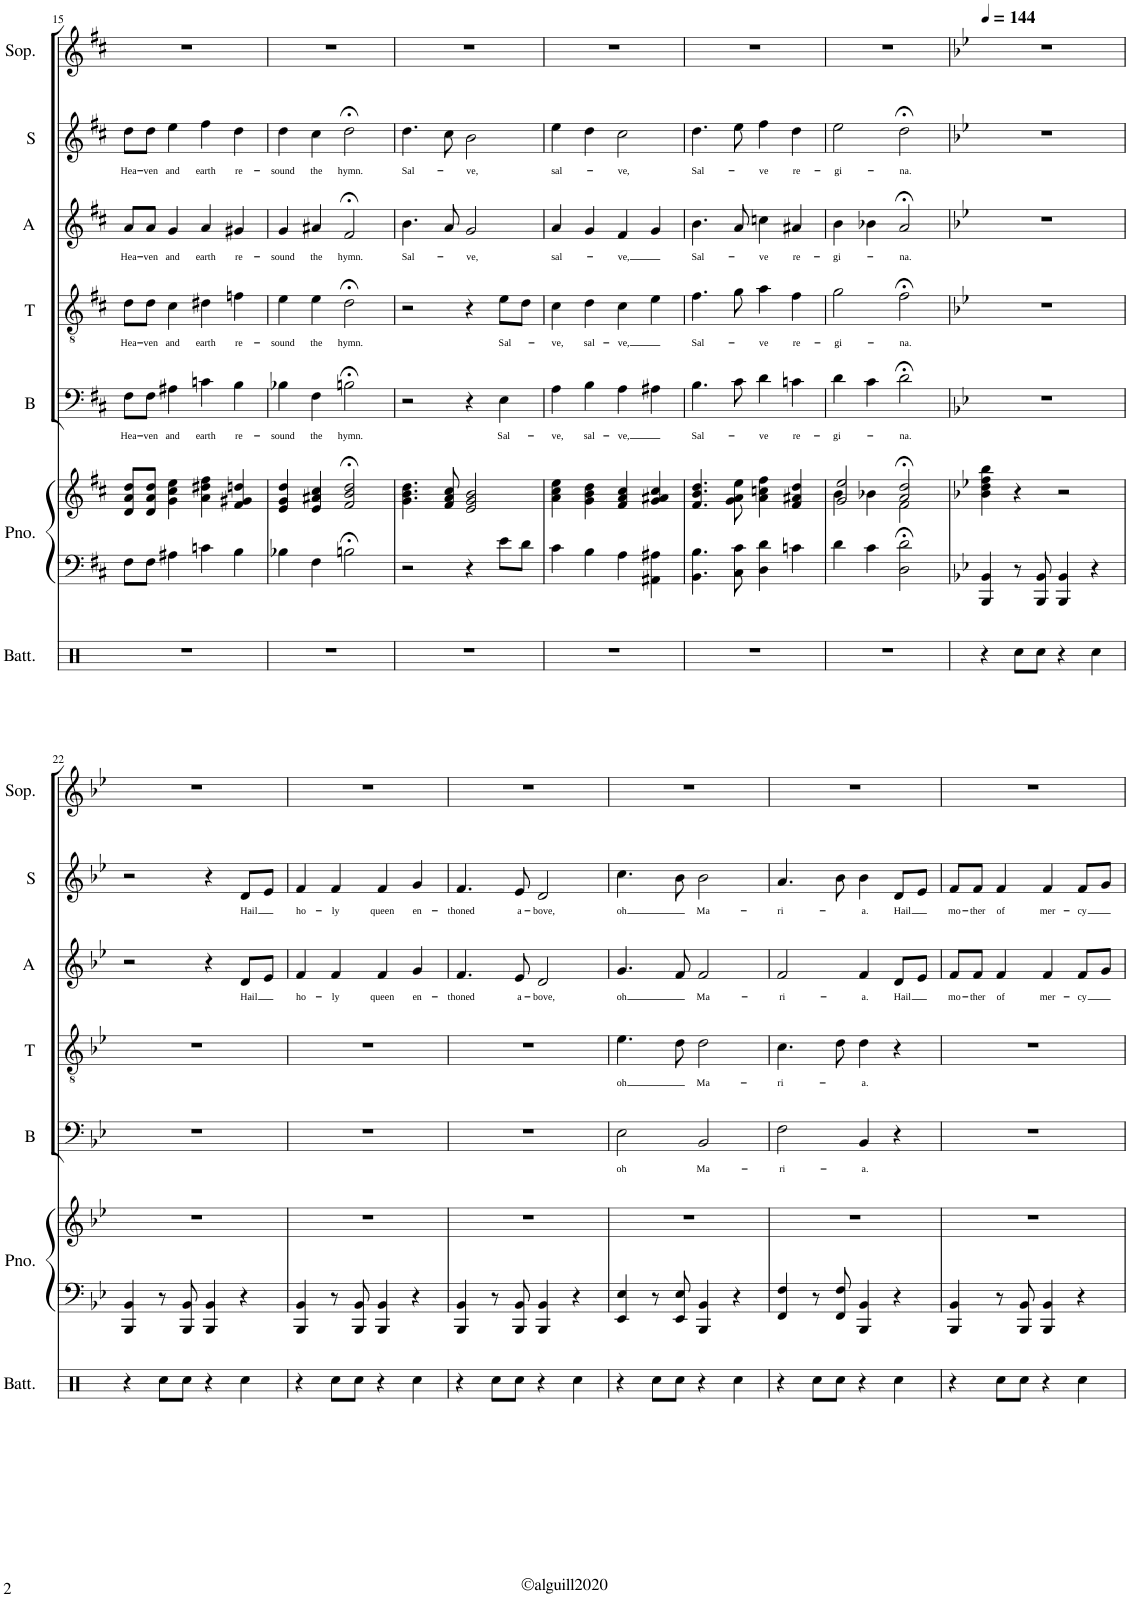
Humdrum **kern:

**kern	**kern	**kern	**kern	**text	**kern	**text	**kern	**text	**kern	**text	**kern
*part7	*part6	*part6	*part5	*part5	*part4	*part4	*part3	*part3	*part2	*part2	*part1
*staff8	*staff7	*staff6	*staff5	*staff5	*staff4	*staff4	*staff3	*staff3	*staff2	*staff2	*staff1
*I"Batterie	*I"Piano	*	*I"Basse	*	*I"Ténor	*	*I"Alto	*	*I"Soprano	*	*I"Soprano
*I'Batt.	*I'Pno.	*	*I'B	*	*I'T	*	*I'A	*	*I'S	*	*I'Sop.
!!LO:PB:g=z
*clefX	*clefF4	*clefG2	*clefF4	*	*clefGv2	*	*clefG2	*	*clefG2	*	*clefG2
*	*	*	*	*	*	*	*Trd1c2	*	*	*	*Trd1c2
*k[f#c#]	*k[f#c#]	*k[f#c#]	*k[f#c#]	*	*k[f#c#]	*	*k[f#c#]	*	*k[f#c#]	*	*k[f#c#]
*D:	*D:	*D:	*D:	*	*D:	*	*D:	*	*D:	*	*D:
*M4/4	*M4/4	*M4/4	*M4/4	*	*M4/4	*	*M4/4	*	*M4/4	*	*M4/4
=15	=15	=15	=15	=15	=15	=15	=15	=15	=15	=15	=15
!	!	!	!	!LO:LY:b	!	!LO:LY:b	!	!LO:LY:b	!	!LO:LY:b	!
1r	8F#\L	8d/ 8a/ 8dd/L	8F#\L	Hea-	8d\L	Hea-	8a/L	Hea-	8dd\L	Hea-	1r
!	!	!	!	!LO:LY:b	!	!LO:LY:b	!	!LO:LY:b	!	!LO:LY:b	!
.	8F#\J	8d/ 8a/ 8dd/J	8F#\J	-ven	8d\J	-ven	8a/J	-ven	8dd\J	-ven	.
!	!	!	!	!LO:LY:b	!	!LO:LY:b	!	!LO:LY:b	!	!LO:LY:b	!
.	4A#X\	4g\ 4cc#\ 4ee\	4A#X\	and	4c#\	and	4g/	and	4ee\	and	.
!	!	!	!	!LO:LY:b	!	!LO:LY:b	!	!LO:LY:b	!	!LO:LY:b	!
.	4cn\	4a\ 4dd#X\ 4ff#\	4cn\	earth	4d#X\	earth	4a/	earth	4ff#\	earth	.
!	!	!	!	!LO:LY:b	!	!LO:LY:b	!	!LO:LY:b	!	!LO:LY:b	!
.	4B\	4f#/ 4g#X/ 4ddn/	4B\	re-	4fn\	re-	4g#X/	re-	4dd\	re-	.
=16	=16	=16	=16	=16	=16	=16	=16	=16	=16	=16	=16
!	!	!	!	!LO:LY:b	!	!LO:LY:b	!	!LO:LY:b	!	!LO:LY:b	!
1r	4B-X\	4e/ 4g/ 4dd/	4B-X\	-sound	4e\	-sound	4g/	-sound	4dd\	-sound	1r
!	!	!	!	!LO:LY:b	!	!LO:LY:b	!	!LO:LY:b	!	!LO:LY:b	!
.	4F#\	4e/ 4a#X/ 4cc#/	4F#\	the	4e\	the	4a#X/	the	4cc#\	the	.
!	!	!	!	!LO:LY:b	!	!LO:LY:b	!	!LO:LY:b	!	!LO:LY:b	!
.	2Bn;<\	2f#/;< 2b/;< 2dd/;<	2Bn;<\	hymn.	2d;<\	hymn.	2f#;</	hymn.	2dd;<\	hymn.	.
=17	=17	=17	=17	=17	=17	=17	=17	=17	=17	=17	=17
!	!	!	!	!	!	!	!	!LO:LY:b	!	!LO:LY:b	!
1r	2r	4.g\ 4.b\ 4.dd\	2r	.	2r	.	4.b\	Sal-	4.dd\	Sal-	1r
.	.	8f#/ 8a/ 8cc#/	.	.	.	.	8a/	.	8cc#\	.	.
!	!	!	!	!	!	!	!	!LO:LY:b	!	!LO:LY:b	!
.	4r	2e/ 2g/ 2b/	4r	.	4r	.	2g/	-ve,	2b\	-ve,	.
!	!	!	!	!LO:LY:b	!	!LO:LY:b	!	!	!	!	!
.	8e\L	.	4E\	Sal-	8e\L	Sal-	.	.	.	.	.
.	8d\J	.	.	.	8d\J	.	.	.	.	.	.
=18	=18	=18	=18	=18	=18	=18	=18	=18	=18	=18	=18
!	!	!	!	!LO:LY:b	!	!LO:LY:b	!	!LO:LY:b	!	!LO:LY:b	!
1r	4c#\	4a\ 4cc#\ 4ee\	4A\	-ve,	4c#\	-ve,	4a/	sal-	4ee\	sal-	1r
!	!	!	!	!LO:LY:b	!	!LO:LY:b	!	!	!	!	!
.	4B\	4g\ 4b\ 4dd\	4B\	sal-	4d\	sal-	4g/	.	4dd\	.	.
!	!	!	!	!LO:LY:b	!	!LO:LY:b	!	!LO:LY:b	!	!LO:LY:b	!
.	4A\	4f#/ 4a/ 4cc#/	4A\	-ve,	4c#\	-ve,	4f#/	-ve,	2cc#\	-ve,	.
.	4AA#X\ 4A#X\	4g/ 4a#X/ 4cc#/	4A#X\	.	4e\	.	4g/	.	.	.	.
=19	=19	=19	=19	=19	=19	=19	=19	=19	=19	=19	=19
!	!	!	!	!LO:LY:b	!	!LO:LY:b	!	!LO:LY:b	!	!LO:LY:b	!
1r	4.BB\ 4.B\	4.f#/ 4.b/ 4.dd/	4.B\	Sal-	4.f#\	Sal-	4.b\	Sal-	4.dd\	Sal-	1r
.	8C#\ 8c#\	8g\ 8a\ 8ee\	8c#\	.	8g\	.	8a/	.	8ee\	.	.
!	!	!	!	!LO:LY:b	!	!LO:LY:b	!	!LO:LY:b	!	!LO:LY:b	!
.	4D\ 4d\	4a\ 4ccn\ 4ff#\	4d\	-ve	4a\	-ve	4ccn\	-ve	4ff#\	-ve	.
!	!	!	!	!LO:LY:b	!	!LO:LY:b	!	!LO:LY:b	!	!LO:LY:b	!
.	4cn\	4f#/ 4a#X/ 4dd/	4cn\	re-	4f#\	re-	4a#X/	re-	4dd\	re-	.
=20	=20	=20	=20	=20	=20	=20	=20	=20	=20	=20	=20
*	*	*^	*	*	*	*	*	*	*	*	*
!	!	!	!	!	!LO:LY:b	!	!LO:LY:b	!	!LO:LY:b	!	!LO:LY:b	!
1r	4d\	2g/ 2ee/	4b\	4d\	-gi-	2g\	-gi-	4b\	-gi-	2ee\	-gi-	1r
.	4c#\	.	4b-X\	4c#\	.	.	.	4b-X\	.	.	.	.
!	!	!	!	!	!LO:LY:b	!	!LO:LY:b	!	!LO:LY:b	!	!LO:LY:b	!
.	2D\;< 2d\;<	2a/;< 2dd/;<	2f#\	2d;<\	-na.	2f#;<\	-na.	2a;</	-na.	2dd;<\	-na.	.
*	*	*v	*v	*	*	*	*	*	*	*	*	*
=21	=21	=21	=21	=21	=21	=21	=21	=21	=21	=21	=21
*k[b-e-]	*k[b-e-]	*k[b-e-]	*k[b-e-]	*	*k[b-e-]	*	*k[b-e-]	*	*k[b-e-]	*	*k[b-e-]
*B-:	*B-:	*B-:	*B-:	*	*B-:	*	*B-:	*	*B-:	*	*B-:
*	*	*	*	*	*	*	*	*	*	*	*MM144
4r	4BBB-/ 4BB-/	4b-\ 4dd\ 4ff\ 4bb-\	1r	.	1r	.	1r	.	1r	.	1r
8Rcc\L	8r	4r	.	.	.	.	.	.	.	.	.
8Rcc\J	8BBB-/ 8BB-/	.	.	.	.	.	.	.	.	.	.
4r	4BBB-/ 4BB-/	2r	.	.	.	.	.	.	.	.	.
4Rcc\	4r	.	.	.	.	.	.	.	.	.	.
!!LO:LB:g=z
=22	=22	=22	=22	=22	=22	=22	=22	=22	=22	=22	=22
4r	4BBB-/ 4BB-/	1r	1r	.	1r	.	2r	.	2r	.	1r
8Rcc\L	8r	.	.	.	.	.	.	.	.	.	.
8Rcc\J	8BBB-/ 8BB-/	.	.	.	.	.	.	.	.	.	.
4r	4BBB-/ 4BB-/	.	.	.	.	.	4r	.	4r	.	.
!	!	!	!	!	!	!	!	!LO:LY:b	!	!LO:LY:b	!
4Rcc\	4r	.	.	.	.	.	8d/L	Hail	8d/L	Hail	.
.	.	.	.	.	.	.	8e-/J	.	8e-/J	.	.
=23	=23	=23	=23	=23	=23	=23	=23	=23	=23	=23	=23
!	!	!	!	!	!	!	!	!LO:LY:b	!	!LO:LY:b	!
4r	4BBB-/ 4BB-/	1r	1r	.	1r	.	4f/	ho-	4f/	ho-	1r
!	!	!	!	!	!	!	!	!LO:LY:b	!	!LO:LY:b	!
8Rcc\L	8r	.	.	.	.	.	4f/	-ly	4f/	-ly	.
8Rcc\J	8BBB-/ 8BB-/	.	.	.	.	.	.	.	.	.	.
!	!	!	!	!	!	!	!	!LO:LY:b	!	!LO:LY:b	!
4r	4BBB-/ 4BB-/	.	.	.	.	.	4f/	queen	4f/	queen	.
!	!	!	!	!	!	!	!	!LO:LY:b	!	!LO:LY:b	!
4Rcc\	4r	.	.	.	.	.	4g/	en-	4g/	en-	.
=24	=24	=24	=24	=24	=24	=24	=24	=24	=24	=24	=24
!	!	!	!	!	!	!	!	!LO:LY:b	!	!LO:LY:b	!
4r	4BBB-/ 4BB-/	1r	1r	.	1r	.	4.f/	-thoned	4.f/	-thoned	1r
8Rcc\L	8r	.	.	.	.	.	.	.	.	.	.
!	!	!	!	!	!	!	!	!LO:LY:b	!	!LO:LY:b	!
8Rcc\J	8BBB-/ 8BB-/	.	.	.	.	.	8e-/	a-	8e-/	a-	.
!	!	!	!	!	!	!	!	!LO:LY:b	!	!LO:LY:b	!
4r	4BBB-/ 4BB-/	.	.	.	.	.	2d/	-bove,	2d/	-bove,	.
4Rcc\	4r	.	.	.	.	.	.	.	.	.	.
=25	=25	=25	=25	=25	=25	=25	=25	=25	=25	=25	=25
!	!	!	!	!LO:LY:b	!	!LO:LY:b	!	!LO:LY:b	!	!LO:LY:b	!
4r	4EE-/ 4E-/	1r	2E-\	oh	4.e-\	oh	4.g/	oh	4.cc\	oh	1r
8Rcc\L	8r	.	.	.	.	.	.	.	.	.	.
8Rcc\J	8EE-/ 8E-/	.	.	.	8d\	.	8f/	.	8b-\	.	.
!	!	!	!	!LO:LY:b	!	!LO:LY:b	!	!LO:LY:b	!	!LO:LY:b	!
4r	4BBB-/ 4BB-/	.	2BB-/	Ma-	2d\	Ma-	2f/	Ma-	2b-\	Ma-	.
4Rcc\	4r	.	.	.	.	.	.	.	.	.	.
=26	=26	=26	=26	=26	=26	=26	=26	=26	=26	=26	=26
!	!	!	!	!LO:LY:b	!	!LO:LY:b	!	!LO:LY:b	!	!LO:LY:b	!
4r	4FF/ 4F/	1r	2F\	-ri-	4.c\	-ri-	2f/	-ri-	4.a/	-ri-	1r
8Rcc\L	8r	.	.	.	.	.	.	.	.	.	.
8Rcc\J	8FF/ 8F/	.	.	.	8d\	.	.	.	8b-\	.	.
!	!	!	!	!LO:LY:b	!	!LO:LY:b	!	!LO:LY:b	!	!LO:LY:b	!
4r	4BBB-/ 4BB-/	.	4BB-/	-a.	4d\	-a.	4f/	-a.	4b-\	-a.	.
!	!	!	!	!	!	!	!	!LO:LY:b	!	!LO:LY:b	!
4Rcc\	4r	.	4r	.	4r	.	8d/L	Hail	8d/L	Hail	.
.	.	.	.	.	.	.	8e-/J	.	8e-/J	.	.
=27	=27	=27	=27	=27	=27	=27	=27	=27	=27	=27	=27
!	!	!	!	!	!	!	!	!LO:LY:b	!	!LO:LY:b	!
4r	4BBB-/ 4BB-/	1r	1r	.	1r	.	8f/L	mo-	8f/L	mo-	1r
!	!	!	!	!	!	!	!	!LO:LY:b	!	!LO:LY:b	!
.	.	.	.	.	.	.	8f/J	-ther	8f/J	-ther	.
!	!	!	!	!	!	!	!	!LO:LY:b	!	!LO:LY:b	!
8Rcc\L	8r	.	.	.	.	.	4f/	of	4f/	of	.
8Rcc\J	8BBB-/ 8BB-/	.	.	.	.	.	.	.	.	.	.
!	!	!	!	!	!	!	!	!LO:LY:b	!	!LO:LY:b	!
4r	4BBB-/ 4BB-/	.	.	.	.	.	4f/	mer-	4f/	mer-	.
!	!	!	!	!	!	!	!	!LO:LY:b	!	!LO:LY:b	!
4Rcc\	4r	.	.	.	.	.	8f/L	-cy	8f/L	-cy	.
.	.	.	.	.	.	.	8g/J	.	8g/J	.	.
=	=	=	=	=	=	=	=	=	=	=	=
*-	*-	*-	*-	*-	*-	*-	*-	*-	*-	*-	*-
